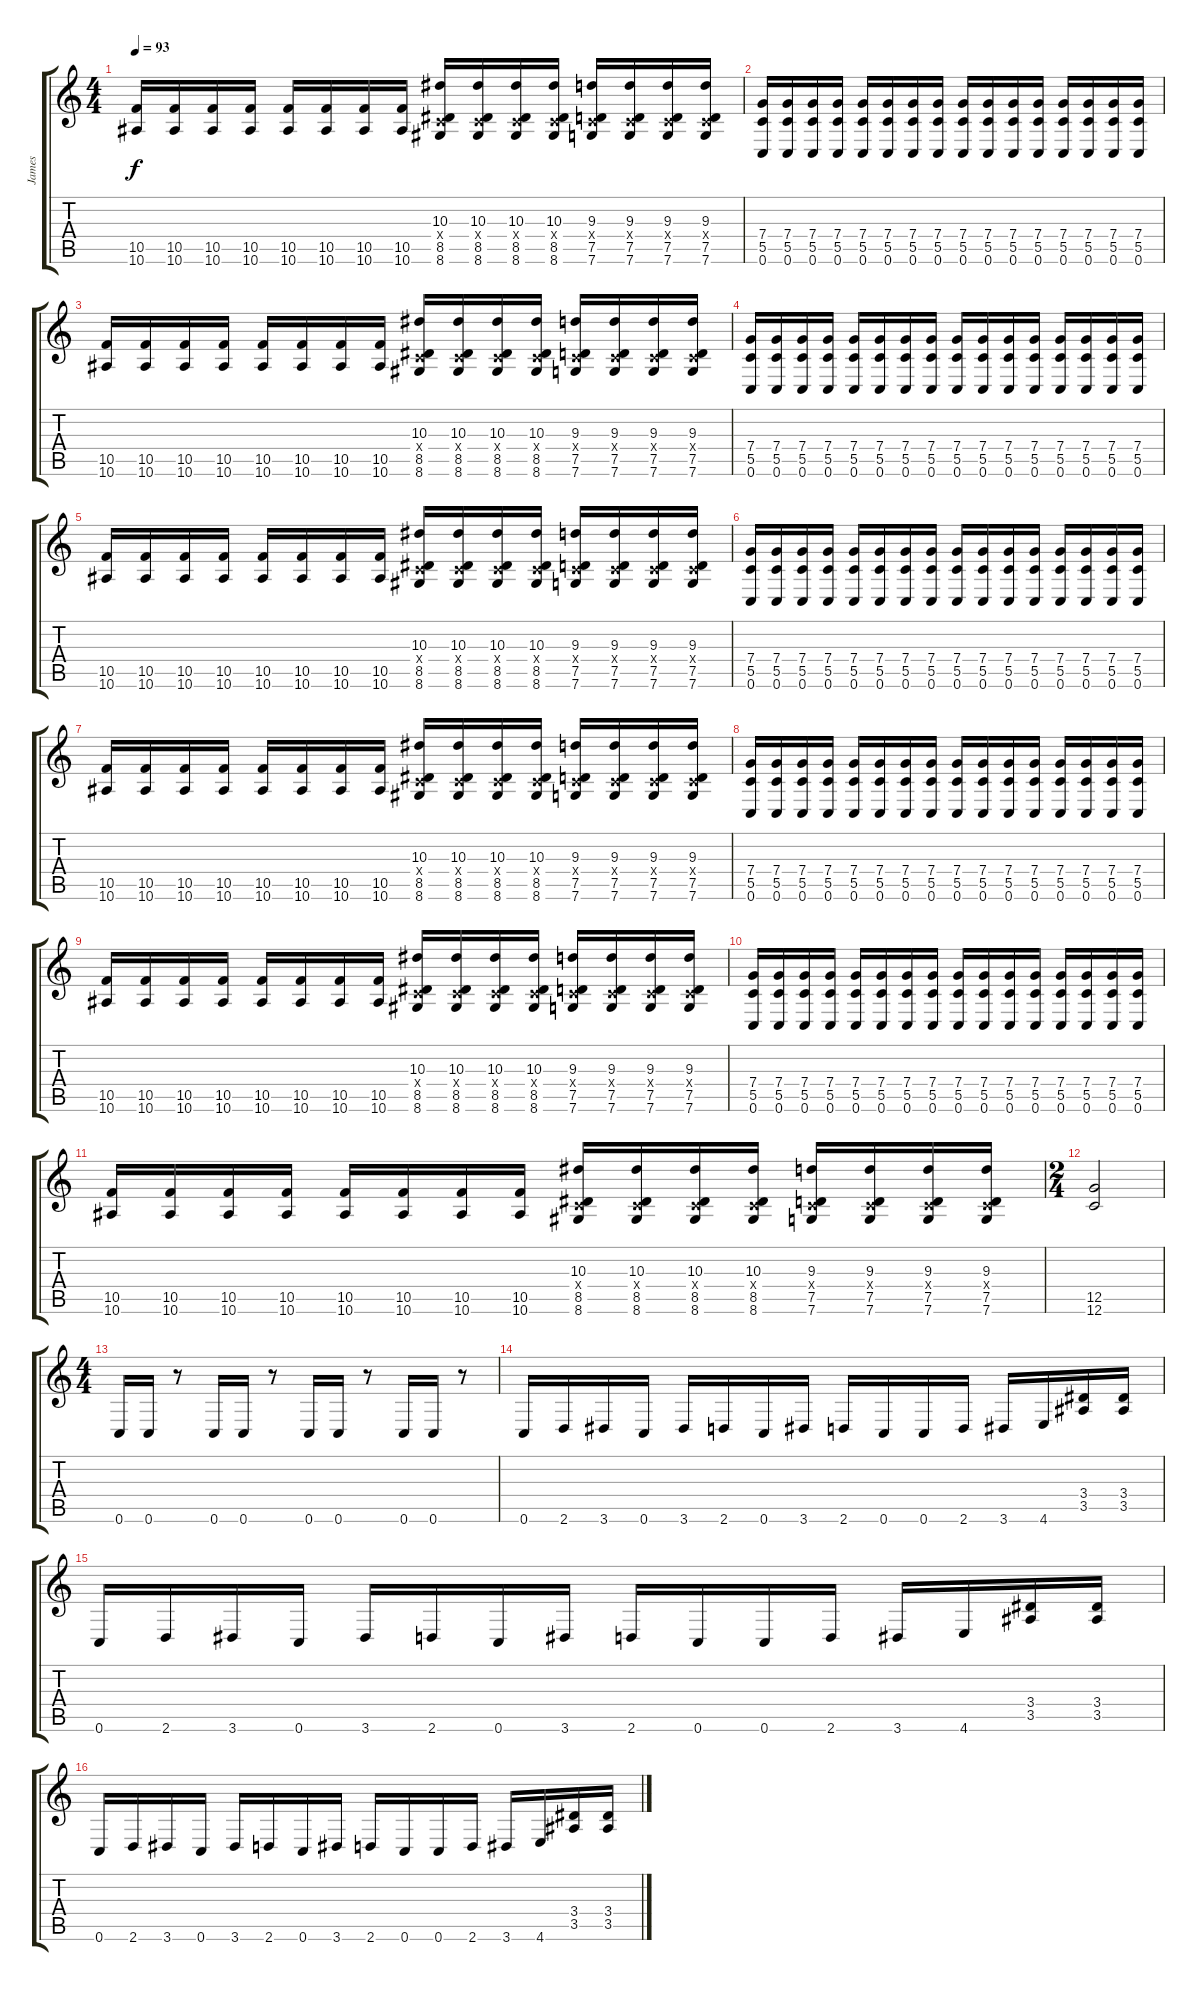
\track ("James" "James") {instrument overdrivenguitar}
\staff {score tabs}
\tuning (D4 A3 F3 C3 G2 C2) {hide}
\ts (4 4)
\tempo 93
\clef g2
\ks c
(10.5 10.6).16{dy f} (10.5 10.6).16 (10.5 10.6).16 (10.5 10.6).16 (10.5 10.6).16 (10.5 10.6).16 (10.5 10.6).16 (10.5 10.6).16 (10.3 0.4{x} 8.5 8.6).16 (10.3 0.4{x} 8.5 8.6).16 (10.3 0.4{x} 8.5 8.6).16 (10.3 0.4{x} 8.5 8.6).16 (9.3 0.4{x} 7.5 7.6).16 (9.3 0.4{x} 7.5 7.6).16 (9.3 0.4{x} 7.5 7.6).16 (9.3 0.4{x} 7.5 7.6).16 |
(7.4 5.5 0.6).16 (7.4 5.5 0.6).16 (7.4 5.5 0.6).16 (7.4 5.5 0.6).16 (7.4 5.5 0.6).16 (7.4 5.5 0.6).16 (7.4 5.5 0.6).16 (7.4 5.5 0.6).16 (7.4 5.5 0.6).16 (7.4 5.5 0.6).16 (7.4 5.5 0.6).16 (7.4 5.5 0.6).16 (7.4 5.5 0.6).16 (7.4 5.5 0.6).16 (7.4 5.5 0.6).16 (7.4 5.5 0.6).16 |
(10.5 10.6).16 (10.5 10.6).16 (10.5 10.6).16 (10.5 10.6).16 (10.5 10.6).16 (10.5 10.6).16 (10.5 10.6).16 (10.5 10.6).16 (10.3 0.4{x} 8.5 8.6).16 (10.3 0.4{x} 8.5 8.6).16 (10.3 0.4{x} 8.5 8.6).16 (10.3 0.4{x} 8.5 8.6).16 (9.3 0.4{x} 7.5 7.6).16 (9.3 0.4{x} 7.5 7.6).16 (9.3 0.4{x} 7.5 7.6).16 (9.3 0.4{x} 7.5 7.6).16 |
(7.4 5.5 0.6).16 (7.4 5.5 0.6).16 (7.4 5.5 0.6).16 (7.4 5.5 0.6).16 (7.4 5.5 0.6).16 (7.4 5.5 0.6).16 (7.4 5.5 0.6).16 (7.4 5.5 0.6).16 (7.4 5.5 0.6).16 (7.4 5.5 0.6).16 (7.4 5.5 0.6).16 (7.4 5.5 0.6).16 (7.4 5.5 0.6).16 (7.4 5.5 0.6).16 (7.4 5.5 0.6).16 (7.4 5.5 0.6).16 |
(10.5 10.6).16 (10.5 10.6).16 (10.5 10.6).16 (10.5 10.6).16 (10.5 10.6).16 (10.5 10.6).16 (10.5 10.6).16 (10.5 10.6).16 (10.3 0.4{x} 8.5 8.6).16 (10.3 0.4{x} 8.5 8.6).16 (10.3 0.4{x} 8.5 8.6).16 (10.3 0.4{x} 8.5 8.6).16 (9.3 0.4{x} 7.5 7.6).16 (9.3 0.4{x} 7.5 7.6).16 (9.3 0.4{x} 7.5 7.6).16 (9.3 0.4{x} 7.5 7.6).16 |
(7.4 5.5 0.6).16 (7.4 5.5 0.6).16 (7.4 5.5 0.6).16 (7.4 5.5 0.6).16 (7.4 5.5 0.6).16 (7.4 5.5 0.6).16 (7.4 5.5 0.6).16 (7.4 5.5 0.6).16 (7.4 5.5 0.6).16 (7.4 5.5 0.6).16 (7.4 5.5 0.6).16 (7.4 5.5 0.6).16 (7.4 5.5 0.6).16 (7.4 5.5 0.6).16 (7.4 5.5 0.6).16 (7.4 5.5 0.6).16 |
(10.5 10.6).16 (10.5 10.6).16 (10.5 10.6).16 (10.5 10.6).16 (10.5 10.6).16 (10.5 10.6).16 (10.5 10.6).16 (10.5 10.6).16 (10.3 0.4{x} 8.5 8.6).16 (10.3 0.4{x} 8.5 8.6).16 (10.3 0.4{x} 8.5 8.6).16 (10.3 0.4{x} 8.5 8.6).16 (9.3 0.4{x} 7.5 7.6).16 (9.3 0.4{x} 7.5 7.6).16 (9.3 0.4{x} 7.5 7.6).16 (9.3 0.4{x} 7.5 7.6).16 |
(7.4 5.5 0.6).16 (7.4 5.5 0.6).16 (7.4 5.5 0.6).16 (7.4 5.5 0.6).16 (7.4 5.5 0.6).16 (7.4 5.5 0.6).16 (7.4 5.5 0.6).16 (7.4 5.5 0.6).16 (7.4 5.5 0.6).16 (7.4 5.5 0.6).16 (7.4 5.5 0.6).16 (7.4 5.5 0.6).16 (7.4 5.5 0.6).16 (7.4 5.5 0.6).16 (7.4 5.5 0.6).16 (7.4 5.5 0.6).16 |
(10.5 10.6).16 (10.5 10.6).16 (10.5 10.6).16 (10.5 10.6).16 (10.5 10.6).16 (10.5 10.6).16 (10.5 10.6).16 (10.5 10.6).16 (10.3 0.4{x} 8.5 8.6).16 (10.3 0.4{x} 8.5 8.6).16 (10.3 0.4{x} 8.5 8.6).16 (10.3 0.4{x} 8.5 8.6).16 (9.3 0.4{x} 7.5 7.6).16 (9.3 0.4{x} 7.5 7.6).16 (9.3 0.4{x} 7.5 7.6).16 (9.3 0.4{x} 7.5 7.6).16 |
(7.4 5.5 0.6).16 (7.4 5.5 0.6).16 (7.4 5.5 0.6).16 (7.4 5.5 0.6).16 (7.4 5.5 0.6).16 (7.4 5.5 0.6).16 (7.4 5.5 0.6).16 (7.4 5.5 0.6).16 (7.4 5.5 0.6).16 (7.4 5.5 0.6).16 (7.4 5.5 0.6).16 (7.4 5.5 0.6).16 (7.4 5.5 0.6).16 (7.4 5.5 0.6).16 (7.4 5.5 0.6).16 (7.4 5.5 0.6).16 |
(10.5 10.6).16 (10.5 10.6).16 (10.5 10.6).16 (10.5 10.6).16 (10.5 10.6).16 (10.5 10.6).16 (10.5 10.6).16 (10.5 10.6).16 (10.3 0.4{x} 8.5 8.6).16 (10.3 0.4{x} 8.5 8.6).16 (10.3 0.4{x} 8.5 8.6).16 (10.3 0.4{x} 8.5 8.6).16 (9.3 0.4{x} 7.5 7.6).16 (9.3 0.4{x} 7.5 7.6).16 (9.3 0.4{x} 7.5 7.6).16 (9.3 0.4{x} 7.5 7.6).16 |
\ts (2 4)
(12.5 12.6).2 |
\ts (4 4)
0.6.16 0.6.16 r.8 0.6.16 0.6.16 r.8 0.6.16 0.6.16 r.8 0.6.16 0.6.16 r.8 |
0.6.16{instrument electricguitarmuted} 2.6.16 3.6.16 0.6.16 3.6.16 2.6.16 0.6.16 3.6.16 2.6.16 0.6.16 0.6.16 2.6.16 3.6.16 4.6.16 (3.4 3.5).16 (3.4 3.5).16 |
0.6.16 2.6.16 3.6.16 0.6.16 3.6.16 2.6.16 0.6.16 3.6.16 2.6.16 0.6.16 0.6.16 2.6.16 3.6.16 4.6.16 (3.4 3.5).16 (3.4 3.5).16 |
0.6.16 2.6.16 3.6.16 0.6.16 3.6.16 2.6.16 0.6.16 3.6.16 2.6.16 0.6.16 0.6.16 2.6.16 3.6.16 4.6.16 (3.4 3.5).16 (3.4 3.5).16
